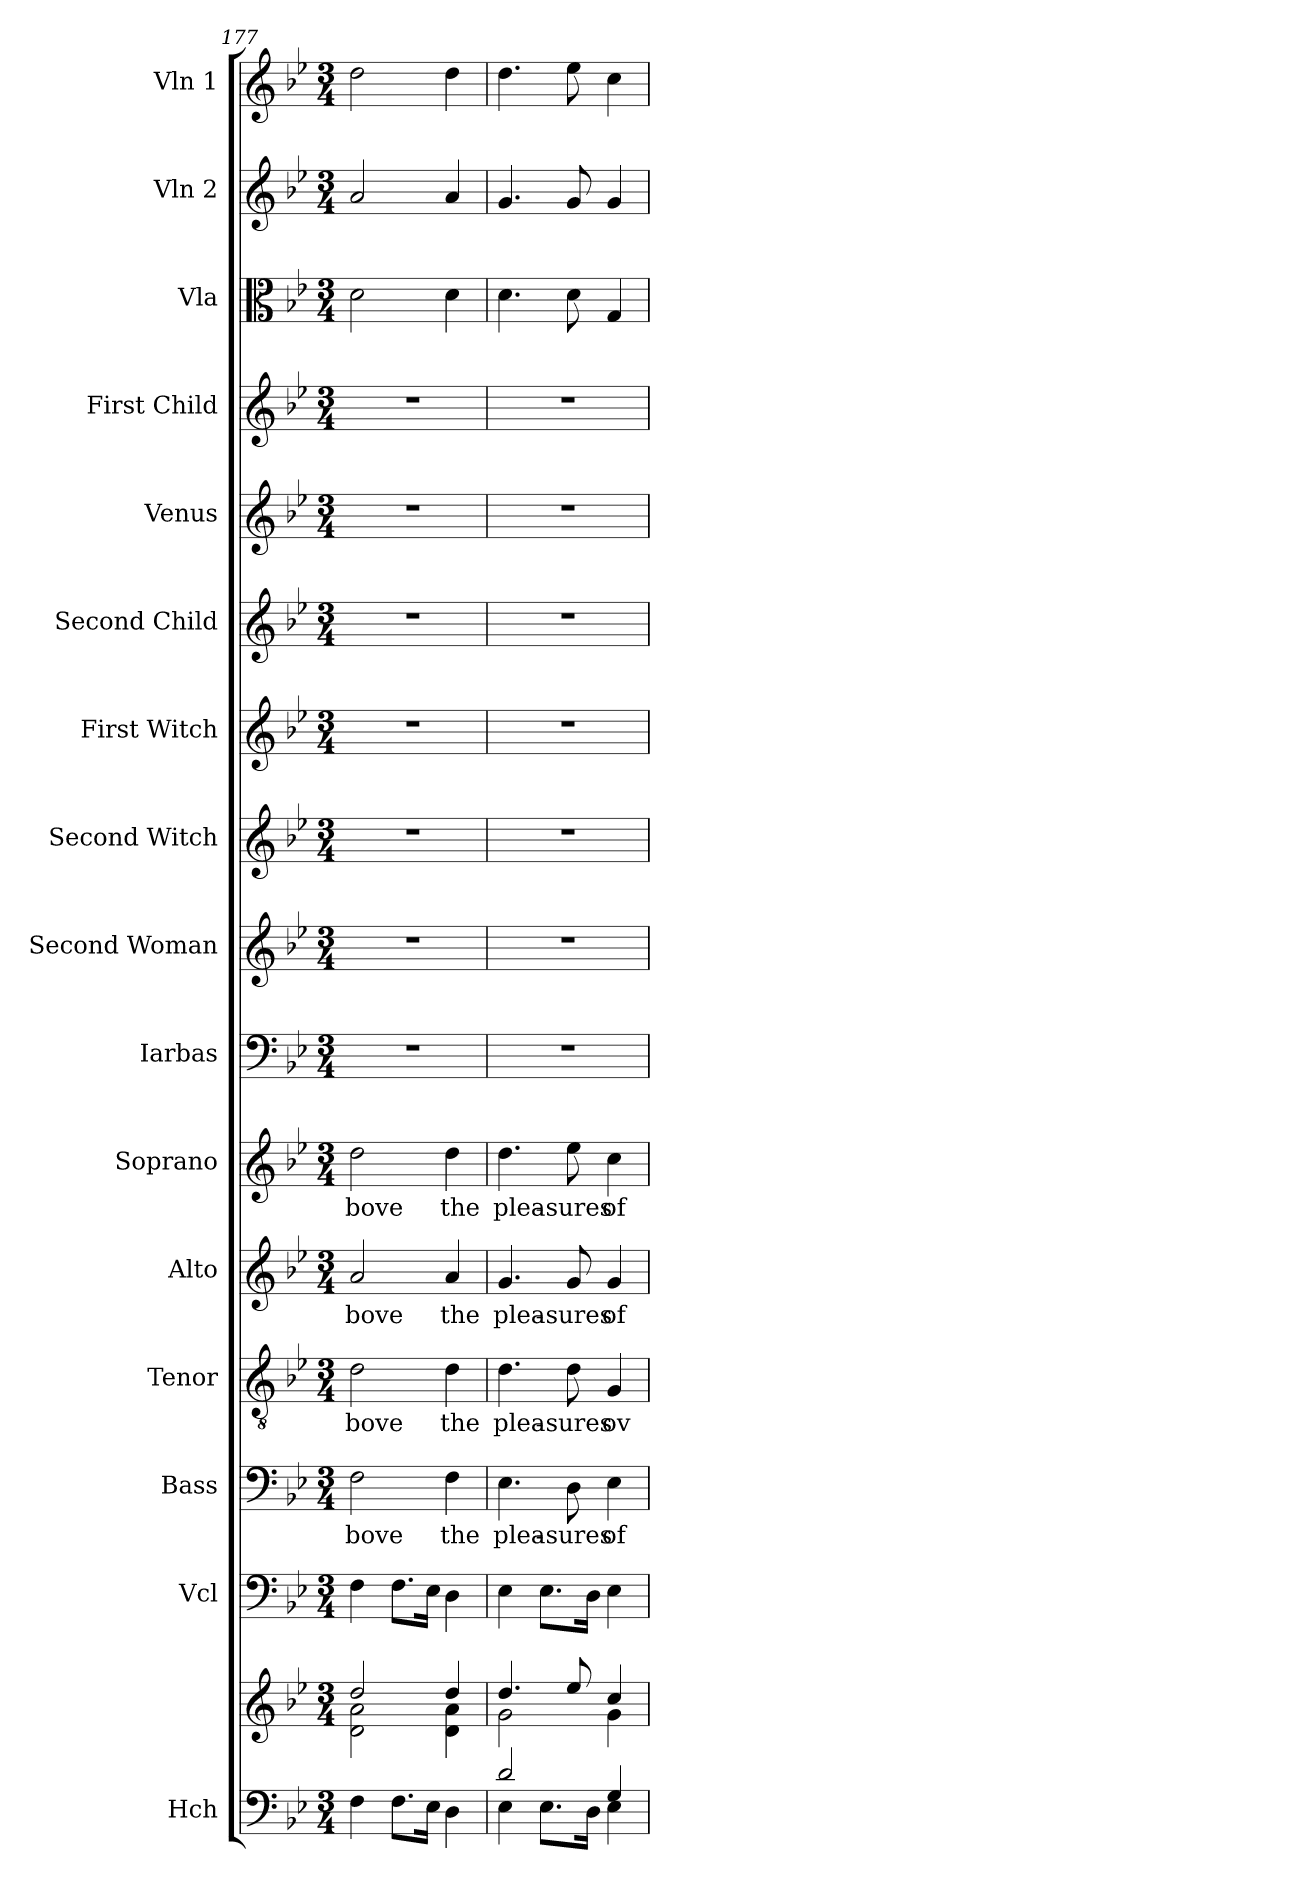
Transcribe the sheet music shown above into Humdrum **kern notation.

**kern	**kern	**kern	**kern	**text	**kern	**text	**kern	**text	**kern	**text	**kern	**kern	**kern	**kern	**kern	**kern	**kern	**kern	**kern	**kern
*part16	*part16	*part15	*part14	*part14	*part13	*part13	*part12	*part12	*part11	*part11	*part10	*part9	*part8	*part7	*part6	*part5	*part4	*part3	*part2	*part1
*staff17	*staff16	*staff15	*staff14	*staff14	*staff13	*staff13	*staff12	*staff12	*staff11	*staff11	*staff10	*staff9	*staff8	*staff7	*staff6	*staff5	*staff4	*staff3	*staff2	*staff1
*I"Hch	*	*I"Vcl	*I"Bass	*	*I"Tenor	*	*I"Alto	*	*I"Soprano	*	*I"Iarbas	*I"Second Woman	*I"Second Witch	*I"First Witch	*I"Second Child	*I"Venus	*I"First Child	*I"Vla	*I"Vln 2	*I"Vln 1
*I'Hch.	*	*I'Vc.	*I'B.	*	*I'T.	*	*I'A.	*	*I'S.	*	*I'I.	*I'2W	*I'W2.	*I'W1	*I'C2.	*I'V.	*I'C1	*I'Vla.	*I'Vln.	*I'Vln.
*clefF4	*clefG2	*clefF4	*clefF4	*	*clefGv2	*	*clefG2	*	*clefG2	*	*clefF4	*clefG2	*clefG2	*clefG2	*clefG2	*clefG2	*clefG2	*clefC3	*clefG2	*clefG2
*k[b-e-]	*k[b-e-]	*k[b-e-]	*k[b-e-]	*	*k[b-e-]	*	*k[b-e-]	*	*k[b-e-]	*	*k[b-e-]	*k[b-e-]	*k[b-e-]	*k[b-e-]	*k[b-e-]	*k[b-e-]	*k[b-e-]	*k[b-e-]	*k[b-e-]	*k[b-e-]
*M3/4	*M3/4	*M3/4	*M3/4	*	*M3/4	*	*M3/4	*	*M3/4	*	*M3/4	*M3/4	*M3/4	*M3/4	*M3/4	*M3/4	*M3/4	*M3/4	*M3/4	*M3/4
=177	=177	=177	=177	=177	=177	=177	=177	=177	=177	=177	=177	=177	=177	=177	=177	=177	=177	=177	=177	=177
*	*^	*	*	*	*	*	*	*	*	*	*	*	*	*	*	*	*	*	*	*
!	!	!	!	!	!LO:LY:b	!	!LO:LY:b	!	!LO:LY:b	!	!LO:LY:b	!	!	!	!	!	!	!	!	!	!
4F\	2dd/	2d\ 2a\	4F\	2F\	-bove	2d\	-bove	2a/	-bove	2dd\	-bove	2.r	2.r	2.r	2.r	2.r	2.r	2.r	2d\	2a/	2dd\
8.F\L	.	.	8.F\L	.	.	.	.	.	.	.	.	.	.	.	.	.	.	.	.	.	.
16E-\Jk	.	.	16E-\Jk	.	.	.	.	.	.	.	.	.	.	.	.	.	.	.	.	.	.
!	!	!	!	!	!LO:LY:b	!	!LO:LY:b	!	!LO:LY:b	!	!LO:LY:b	!	!	!	!	!	!	!	!	!	!
4D\	4dd/	4d\ 4a\	4D\	4F\	the	4d\	the	4a/	the	4dd\	the	.	.	.	.	.	.	.	4d\	4a/	4dd\
=178	=178	=178	=178	=178	=178	=178	=178	=178	=178	=178	=178	=178	=178	=178	=178	=178	=178	=178	=178	=178	=178
*^	*	*	*	*	*	*	*	*	*	*	*	*	*	*	*	*	*	*	*	*	*
!	!	!	!	!	!	!LO:LY:b	!	!LO:LY:b	!	!LO:LY:b	!	!LO:LY:b	!	!	!	!	!	!	!	!	!	!
2d/	4E-\	4.dd/	2g\	4E-\	4.E-\	plea-	4.d\	plea-	4.g/	plea-	4.dd\	plea-	2.r	2.r	2.r	2.r	2.r	2.r	2.r	4.d\	4.g/	4.dd\
.	8.E-\L	.	.	8.E-\L	.	.	.	.	.	.	.	.	.	.	.	.	.	.	.	.	.	.
!	!	!	!	!	!	!LO:LY:b	!	!LO:LY:b	!	!LO:LY:b	!	!LO:LY:b	!	!	!	!	!	!	!	!	!	!
.	.	8ee-/	.	.	8D\	-sures	8d\	-sures	8g/	-sures	8ee-\	-sures	.	.	.	.	.	.	.	8d\	8g/	8ee-\
.	16D\Jk	.	.	16D\Jk	.	.	.	.	.	.	.	.	.	.	.	.	.	.	.	.	.	.
!	!	!	!	!	!	!LO:LY:b	!	!LO:LY:b	!	!LO:LY:b	!	!LO:LY:b	!	!	!	!	!	!	!	!	!	!
4G/	4E-\	4cc/	4g\	4E-\	4E-\	of	4G/	ov	4g/	of	4cc\	of	.	.	.	.	.	.	.	4G/	4g/	4cc\
*v	*v	*	*	*	*	*	*	*	*	*	*	*	*	*	*	*	*	*	*	*	*	*
*	*v	*v	*	*	*	*	*	*	*	*	*	*	*	*	*	*	*	*	*	*	*
=	=	=	=	=	=	=	=	=	=	=	=	=	=	=	=	=	=	=	=	=
*-	*-	*-	*-	*-	*-	*-	*-	*-	*-	*-	*-	*-	*-	*-	*-	*-	*-	*-	*-	*-
